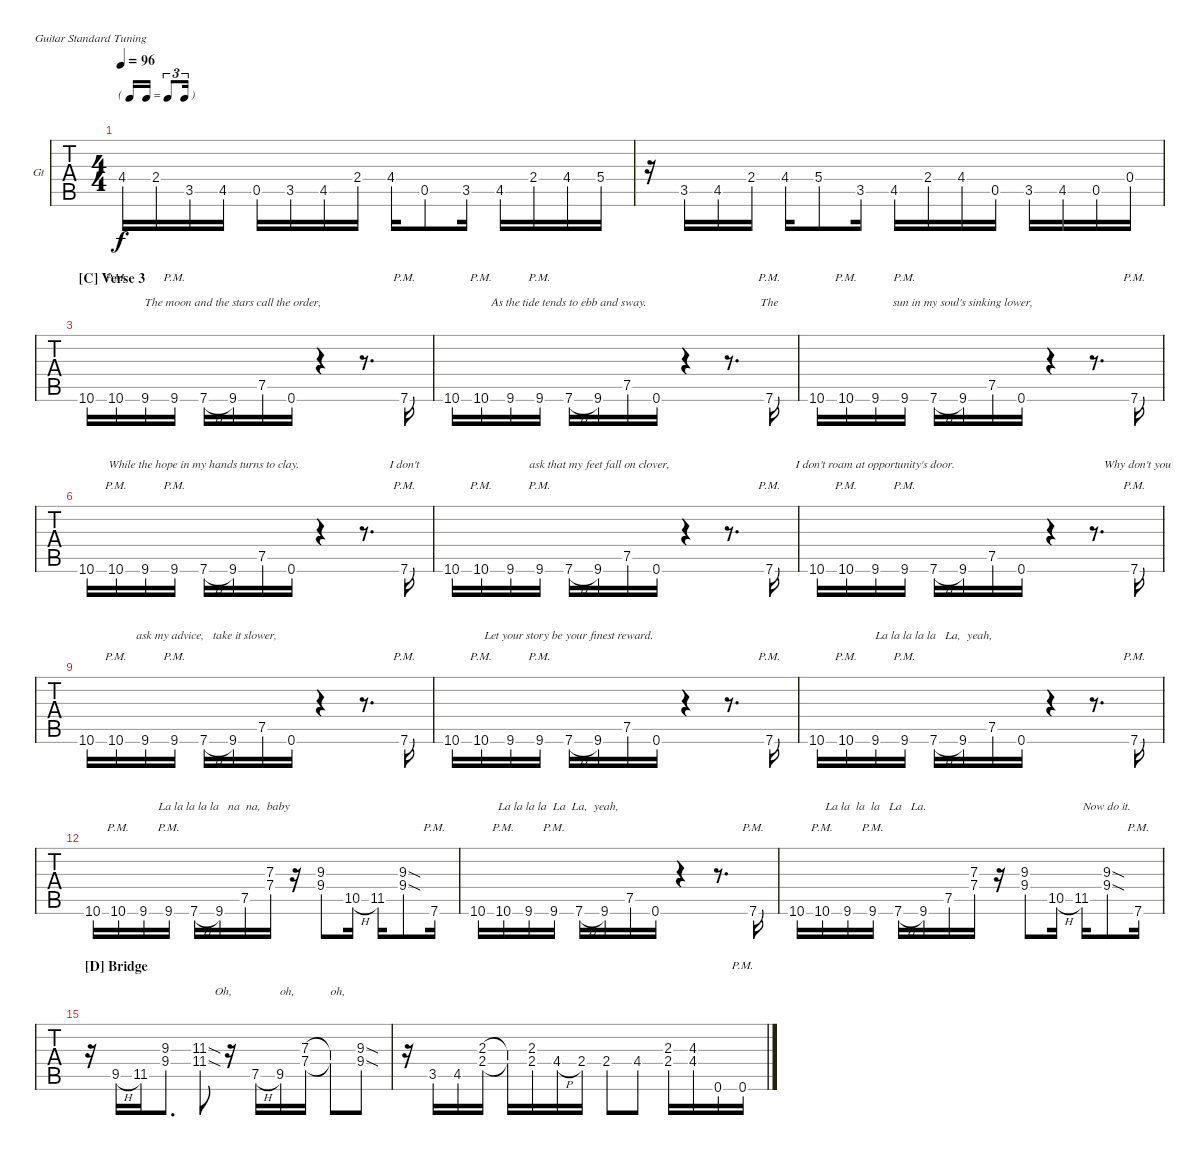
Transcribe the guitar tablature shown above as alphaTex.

\bracketExtendMode nobrackets
\firstSystemTrackNameOrientation horizontal
\otherSystemsTrackNameOrientation horizontal
\defaultBarNumberDisplay FirstOfSystem
\track ("Guitar" "Gt") {instrument overdrivenguitar}
\staff {tabs}
\tuning (E4 B3 G3 D3 A2 E2)
\ts (4 4)
\tf triplet16th
\tempo 96
\clef g2
\ks a
4.4.16{lyrics (0 "") lyrics (1 "") lyrics (2 "") lyrics (3 "") lyrics (4 "") dy f} 2.4.16{lyrics (0 "") lyrics (1 "") lyrics (2 "") lyrics (3 "") lyrics (4 "")} 3.5.16{lyrics (0 "") lyrics (1 "") lyrics (2 "") lyrics (3 "") lyrics (4 "")} 4.5.16{lyrics (0 "") lyrics (1 "") lyrics (2 "") lyrics (3 "") lyrics (4 "")} 0.5.16{lyrics (0 "") lyrics (1 "") lyrics (2 "") lyrics (3 "") lyrics (4 "")} 3.5.16{lyrics (0 "") lyrics (1 "") lyrics (2 "") lyrics (3 "") lyrics (4 "")} 4.5.16{lyrics (0 "") lyrics (1 "") lyrics (2 "") lyrics (3 "") lyrics (4 "")} 2.4.16{lyrics (0 "") lyrics (1 "") lyrics (2 "") lyrics (3 "") lyrics (4 "")} 4.4.16{lyrics (0 "") lyrics (1 "") lyrics (2 "") lyrics (3 "") lyrics (4 "")} 0.5{st}.8{lyrics (0 "") lyrics (1 "") lyrics (2 "") lyrics (3 "") lyrics (4 "")} 3.5.16{lyrics (0 "") lyrics (1 "") lyrics (2 "") lyrics (3 "") lyrics (4 "")} 4.5.16{lyrics (0 "") lyrics (1 "") lyrics (2 "") lyrics (3 "") lyrics (4 "")} 2.4.16{lyrics (0 "") lyrics (1 "") lyrics (2 "") lyrics (3 "") lyrics (4 "")} 4.4.16{lyrics (0 "") lyrics (1 "") lyrics (2 "") lyrics (3 "") lyrics (4 "")} 5.4.16{lyrics (0 "") lyrics (1 "") lyrics (2 "") lyrics (3 "") lyrics (4 "")} |
r.16 3.5.16{lyrics (0 "") lyrics (1 "") lyrics (2 "") lyrics (3 "") lyrics (4 "")} 4.5.16{lyrics (0 "") lyrics (1 "") lyrics (2 "") lyrics (3 "") lyrics (4 "")} 2.4.16{lyrics (0 "") lyrics (1 "") lyrics (2 "") lyrics (3 "") lyrics (4 "")} 4.4.16{lyrics (0 "") lyrics (1 "") lyrics (2 "") lyrics (3 "") lyrics (4 "")} 5.4{st}.8{lyrics (0 "") lyrics (1 "") lyrics (2 "") lyrics (3 "") lyrics (4 "")} 3.5.16{lyrics (0 "") lyrics (1 "") lyrics (2 "") lyrics (3 "") lyrics (4 "")} 4.5.16{lyrics (0 "") lyrics (1 "") lyrics (2 "") lyrics (3 "") lyrics (4 "")} 2.4.16{lyrics (0 "") lyrics (1 "") lyrics (2 "") lyrics (3 "") lyrics (4 "")} 4.4.16{lyrics (0 "") lyrics (1 "") lyrics (2 "") lyrics (3 "") lyrics (4 "")} 0.5.16{lyrics (0 "") lyrics (1 "") lyrics (2 "") lyrics (3 "") lyrics (4 "")} 3.5.16{lyrics (0 "") lyrics (1 "") lyrics (2 "") lyrics (3 "") lyrics (4 "")} 4.5.16{lyrics (0 "") lyrics (1 "") lyrics (2 "") lyrics (3 "") lyrics (4 "")} 0.5.16{lyrics (0 "") lyrics (1 "") lyrics (2 "") lyrics (3 "") lyrics (4 "")} 0.4.16{lyrics (0 "") lyrics (1 "") lyrics (2 "") lyrics (3 "") lyrics (4 "")} |
\section ("C" "Verse 3")
10.6.16{lyrics (0 "") lyrics (1 "") lyrics (2 "") lyrics (3 "") lyrics (4 "")} 10.6{pm}.16{lyrics (0 "") lyrics (1 "") lyrics (2 "") lyrics (3 "") lyrics (4 "")} 9.6.16{lyrics (0 "") lyrics (1 "") lyrics (2 "") lyrics (3 "") lyrics (4 "")} 9.6{pm}.16{lyrics (0 "") lyrics (1 "") lyrics (2 "") lyrics (3 "") lyrics (4 "")} 7.6{h}.16{lyrics (0 "") lyrics (1 "") lyrics (2 "") lyrics (3 "") lyrics (4 "")} 9.6.16{lyrics (0 "") lyrics (1 "") lyrics (2 "The moon and the stars call the order,") lyrics (3 "") lyrics (4 "")} 7.5.16{lyrics (0 "") lyrics (1 "") lyrics (2 "") lyrics (3 "") lyrics (4 "")} 0.6.16{lyrics (0 "") lyrics (1 "") lyrics (2 "") lyrics (3 "") lyrics (4 "")} r.4 r.8{d} 7.6{pm}.16{lyrics (0 "") lyrics (1 "") lyrics (2 "") lyrics (3 "") lyrics (4 "")} |
10.6.16{lyrics (0 "") lyrics (1 "") lyrics (2 "") lyrics (3 "") lyrics (4 "")} 10.6{pm}.16{lyrics (0 "") lyrics (1 "") lyrics (2 "") lyrics (3 "") lyrics (4 "")} 9.6.16{lyrics (0 "") lyrics (1 "") lyrics (2 "") lyrics (3 "") lyrics (4 "")} 9.6{pm}.16{lyrics (0 "") lyrics (1 "") lyrics (2 "") lyrics (3 "") lyrics (4 "")} 7.6{h}.16{lyrics (0 "") lyrics (1 "") lyrics (2 "As the tide tends to ebb and sway.") lyrics (3 "") lyrics (4 "")} 9.6.16{lyrics (0 "") lyrics (1 "") lyrics (2 "") lyrics (3 "") lyrics (4 "")} 7.5.16{lyrics (0 "") lyrics (1 "") lyrics (2 "") lyrics (3 "") lyrics (4 "")} 0.6.16{lyrics (0 "") lyrics (1 "") lyrics (2 "") lyrics (3 "") lyrics (4 "")} r.4 r.8{d} 7.6{pm}.16{lyrics (0 "") lyrics (1 "") lyrics (2 "The ") lyrics (3 "") lyrics (4 "")} |
10.6.16{lyrics (0 "") lyrics (1 "") lyrics (2 "") lyrics (3 "") lyrics (4 "")} 10.6{pm}.16{lyrics (0 "") lyrics (1 "") lyrics (2 "") lyrics (3 "") lyrics (4 "")} 9.6.16{lyrics (0 "") lyrics (1 "") lyrics (2 "") lyrics (3 "") lyrics (4 "")} 9.6{pm}.16{lyrics (0 "") lyrics (1 "") lyrics (2 "") lyrics (3 "") lyrics (4 "")} 7.6{h}.16{lyrics (0 "") lyrics (1 "") lyrics (2 "") lyrics (3 "") lyrics (4 "")} 9.6.16{lyrics (0 "") lyrics (1 "") lyrics (2 "sun in my soul's sinking lower,") lyrics (3 "") lyrics (4 "")} 7.5.16{lyrics (0 "") lyrics (1 "") lyrics (2 "") lyrics (3 "") lyrics (4 "")} 0.6.16{lyrics (0 "") lyrics (1 "") lyrics (2 "") lyrics (3 "") lyrics (4 "")} r.4 r.8{d} 7.6{pm}.16{lyrics (0 "") lyrics (1 "") lyrics (2 "") lyrics (3 "") lyrics (4 "")} |
10.6.16{lyrics (0 "") lyrics (1 "") lyrics (2 "") lyrics (3 "") lyrics (4 "")} 10.6{pm}.16{lyrics (0 "") lyrics (1 "") lyrics (2 "") lyrics (3 "") lyrics (4 "")} 9.6.16{lyrics (0 "") lyrics (1 "") lyrics (2 "") lyrics (3 "") lyrics (4 "")} 9.6{pm}.16{lyrics (0 "") lyrics (1 "") lyrics (2 "") lyrics (3 "") lyrics (4 "")} 7.6{h}.16{lyrics (0 "") lyrics (1 "") lyrics (2 "While the hope in my hands turns to clay.") lyrics (3 "") lyrics (4 "")} 9.6.16{lyrics (0 "") lyrics (1 "") lyrics (2 "") lyrics (3 "") lyrics (4 "")} 7.5.16{lyrics (0 "") lyrics (1 "") lyrics (2 "") lyrics (3 "") lyrics (4 "")} 0.6.16{lyrics (0 "") lyrics (1 "") lyrics (2 "") lyrics (3 "") lyrics (4 "")} r.4 r.8{d} 7.6{pm}.16{lyrics (0 "") lyrics (1 "") lyrics (2 "I don't") lyrics (3 "") lyrics (4 "")} |
10.6.16{lyrics (0 "") lyrics (1 "") lyrics (2 "") lyrics (3 "") lyrics (4 "")} 10.6{pm}.16{lyrics (0 "") lyrics (1 "") lyrics (2 "") lyrics (3 "") lyrics (4 "")} 9.6.16{lyrics (0 "") lyrics (1 "") lyrics (2 "") lyrics (3 "") lyrics (4 "")} 9.6{pm}.16{lyrics (0 "") lyrics (1 "") lyrics (2 "") lyrics (3 "") lyrics (4 "")} 7.6{h}.16{lyrics (0 "") lyrics (1 "") lyrics (2 "") lyrics (3 "") lyrics (4 "")} 9.6.16{lyrics (0 "") lyrics (1 "") lyrics (2 " ask that my feet fall on clover,") lyrics (3 "") lyrics (4 "")} 7.5.16{lyrics (0 "") lyrics (1 "") lyrics (2 "") lyrics (3 "") lyrics (4 "")} 0.6.16{lyrics (0 "") lyrics (1 "") lyrics (2 "") lyrics (3 "") lyrics (4 "")} r.4 r.8{d} 7.6{pm}.16{lyrics (0 "") lyrics (1 "") lyrics (2 "") lyrics (3 "") lyrics (4 "")} |
10.6.16{lyrics (0 "") lyrics (1 "") lyrics (2 "") lyrics (3 "") lyrics (4 "")} 10.6{pm}.16{lyrics (0 "") lyrics (1 "") lyrics (2 "") lyrics (3 "") lyrics (4 "")} 9.6.16{lyrics (0 "") lyrics (1 "") lyrics (2 "I don't roam at opportunity's door.") lyrics (3 "") lyrics (4 "")} 9.6{pm}.16{lyrics (0 "") lyrics (1 "") lyrics (2 "") lyrics (3 "") lyrics (4 "")} 7.6{h}.16{lyrics (0 "") lyrics (1 "") lyrics (2 "") lyrics (3 "") lyrics (4 "")} 9.6.16{lyrics (0 "") lyrics (1 "") lyrics (2 "") lyrics (3 "") lyrics (4 "")} 7.5.16{lyrics (0 "") lyrics (1 "") lyrics (2 "") lyrics (3 "") lyrics (4 "")} 0.6.16{lyrics (0 "") lyrics (1 "") lyrics (2 "") lyrics (3 "") lyrics (4 "")} r.4 r.8{d} 7.6{pm}.16{lyrics (0 "") lyrics (1 "") lyrics (2 "  Why don't you") lyrics (3 "") lyrics (4 "")} |
10.6.16{lyrics (0 "") lyrics (1 "") lyrics (2 "") lyrics (3 "") lyrics (4 "")} 10.6{pm}.16{lyrics (0 "") lyrics (1 "") lyrics (2 "") lyrics (3 "") lyrics (4 "")} 9.6.16{lyrics (0 "") lyrics (1 "") lyrics (2 "") lyrics (3 "") lyrics (4 "")} 9.6{pm}.16{lyrics (0 "") lyrics (1 "") lyrics (2 "") lyrics (3 "") lyrics (4 "")} 7.6{h}.16{lyrics (0 "") lyrics (1 "") lyrics (2 "  ask my advice,   take it slower,") lyrics (3 "") lyrics (4 "")} 9.6.16{lyrics (0 "") lyrics (1 "") lyrics (2 "") lyrics (3 "") lyrics (4 "")} 7.5.16{lyrics (0 "") lyrics (1 "") lyrics (2 "") lyrics (3 "") lyrics (4 "")} 0.6.16{lyrics (0 "") lyrics (1 "") lyrics (2 "") lyrics (3 "") lyrics (4 "")} r.4 r.8{d} 7.6{pm}.16{lyrics (0 "") lyrics (1 "") lyrics (2 "") lyrics (3 "") lyrics (4 "")} |
10.6.16{lyrics (0 "") lyrics (1 "") lyrics (2 "") lyrics (3 "") lyrics (4 "")} 10.6{pm}.16{lyrics (0 "") lyrics (1 "") lyrics (2 "") lyrics (3 "") lyrics (4 "")} 9.6.16{lyrics (0 "") lyrics (1 "") lyrics (2 "") lyrics (3 "") lyrics (4 "")} 9.6{pm}.16{lyrics (0 "") lyrics (1 "") lyrics (2 "") lyrics (3 "") lyrics (4 "")} 7.6{h}.16{lyrics (0 "") lyrics (1 "") lyrics (2 "Let your story be your finest reward.") lyrics (3 "") lyrics (4 "")} 9.6.16{lyrics (0 "") lyrics (1 "") lyrics (2 "") lyrics (3 "") lyrics (4 "")} 7.5.16{lyrics (0 "") lyrics (1 "") lyrics (2 "") lyrics (3 "") lyrics (4 "")} 0.6.16{lyrics (0 "") lyrics (1 "") lyrics (2 "") lyrics (3 "") lyrics (4 "")} r.4 r.8{d} 7.6{pm}.16{lyrics (0 "") lyrics (1 "") lyrics (2 "") lyrics (3 "") lyrics (4 "")} |
10.6.16{lyrics (0 "") lyrics (1 "") lyrics (2 "") lyrics (3 "") lyrics (4 "")} 10.6{pm}.16{lyrics (0 "") lyrics (1 "") lyrics (2 "") lyrics (3 "") lyrics (4 "")} 9.6.16{lyrics (0 "") lyrics (1 "") lyrics (2 "") lyrics (3 "") lyrics (4 "")} 9.6{pm}.16{lyrics (0 "") lyrics (1 "") lyrics (2 "") lyrics (3 "") lyrics (4 "")} 7.6{h}.16{lyrics (0 "") lyrics (1 "") lyrics (2 "La la la la la   La,  yeah,") lyrics (3 "") lyrics (4 "")} 9.6.16{lyrics (0 "") lyrics (1 "") lyrics (2 "") lyrics (3 "") lyrics (4 "")} 7.5.16{lyrics (0 "") lyrics (1 "") lyrics (2 "") lyrics (3 "") lyrics (4 "")} 0.6.16{lyrics (0 "") lyrics (1 "") lyrics (2 "") lyrics (3 "") lyrics (4 "")} r.4 r.8{d} 7.6{pm}.16{lyrics (0 "") lyrics (1 "") lyrics (2 "") lyrics (3 "") lyrics (4 "")} |
10.6.16{lyrics (0 "") lyrics (1 "") lyrics (2 "") lyrics (3 "") lyrics (4 "")} 10.6{pm}.16{lyrics (0 "") lyrics (1 "") lyrics (2 "") lyrics (3 "") lyrics (4 "")} 9.6.16{lyrics (0 "") lyrics (1 "") lyrics (2 "") lyrics (3 "") lyrics (4 "")} 9.6{pm}.16{lyrics (0 "") lyrics (1 "") lyrics (2 "") lyrics (3 "") lyrics (4 "")} 7.6{h}.16{lyrics (0 "") lyrics (1 "") lyrics (2 "") lyrics (3 "") lyrics (4 "")} 9.6.16{lyrics (0 "") lyrics (1 "") lyrics (2 "   La la la la la   na  na,  baby") lyrics (3 "") lyrics (4 "")} 7.5.16{lyrics (0 "") lyrics (1 "") lyrics (2 "") lyrics (3 "") lyrics (4 "")} (7.3 7.4).16{lyrics (0 "") lyrics (1 "") lyrics (2 "") lyrics (3 "") lyrics (4 "")} r.16 (9.3{st} 9.4{st}).8{lyrics (0 "") lyrics (1 "") lyrics (2 "") lyrics (3 "") lyrics (4 "")} 10.5{h}.16{lyrics (0 "") lyrics (1 "") lyrics (2 "") lyrics (3 "") lyrics (4 "")} 11.5.16{lyrics (0 "") lyrics (1 "") lyrics (2 "") lyrics (3 "") lyrics (4 "")} (9.3{sod} 9.4{sod}).8{lyrics (0 "") lyrics (1 "") lyrics (2 "") lyrics (3 "") lyrics (4 "")} 7.6{pm}.16{lyrics (0 "") lyrics (1 "") lyrics (2 "") lyrics (3 "") lyrics (4 "")} |
10.6.16{lyrics (0 "") lyrics (1 "") lyrics (2 "") lyrics (3 "") lyrics (4 "")} 10.6{pm}.16{lyrics (0 "") lyrics (1 "") lyrics (2 "") lyrics (3 "") lyrics (4 "")} 9.6.16{lyrics (0 "") lyrics (1 "") lyrics (2 "") lyrics (3 "") lyrics (4 "")} 9.6{pm}.16{lyrics (0 "") lyrics (1 "") lyrics (2 "   La la la la  La  La,  yeah,") lyrics (3 "") lyrics (4 "")} 7.6{h}.16{lyrics (0 "") lyrics (1 "") lyrics (2 "") lyrics (3 "") lyrics (4 "")} 9.6.16{lyrics (0 "") lyrics (1 "") lyrics (2 "") lyrics (3 "") lyrics (4 "")} 7.5.16{lyrics (0 "") lyrics (1 "") lyrics (2 "") lyrics (3 "") lyrics (4 "")} 0.6.16{lyrics (0 "") lyrics (1 "") lyrics (2 "") lyrics (3 "") lyrics (4 "")} r.4 r.8{d} 7.6{pm}.16{lyrics (0 "") lyrics (1 "") lyrics (2 "") lyrics (3 "") lyrics (4 "")} |
10.6.16{lyrics (0 "") lyrics (1 "") lyrics (2 "") lyrics (3 "") lyrics (4 "")} 10.6{pm}.16{lyrics (0 "") lyrics (1 "") lyrics (2 "") lyrics (3 "") lyrics (4 "")} 9.6.16{lyrics (0 "") lyrics (1 "") lyrics (2 "                   La la  la  la   La   La.") lyrics (3 "") lyrics (4 "")} 9.6{pm}.16{lyrics (0 "") lyrics (1 "") lyrics (2 "") lyrics (3 "") lyrics (4 "")} 7.6{h}.16{lyrics (0 "") lyrics (1 "") lyrics (2 "") lyrics (3 "") lyrics (4 "")} 9.6.16{lyrics (0 "") lyrics (1 "") lyrics (2 "") lyrics (3 "") lyrics (4 "")} 7.5.16{lyrics (0 "") lyrics (1 "") lyrics (2 "") lyrics (3 "") lyrics (4 "")} (7.3 7.4).16{lyrics (0 "") lyrics (1 "") lyrics (2 "") lyrics (3 "") lyrics (4 "")} r.16 (9.3{st} 9.4{st}).8{lyrics (0 "") lyrics (1 "") lyrics (2 "") lyrics (3 "") lyrics (4 "")} 10.5{h}.16{lyrics (0 "") lyrics (1 "") lyrics (2 "") lyrics (3 "") lyrics (4 "")} 11.5.16{lyrics (0 "") lyrics (1 "") lyrics (2 "") lyrics (3 "") lyrics (4 "")} (9.3{sod} 9.4{sod}).8{lyrics (0 "") lyrics (1 "") lyrics (2 "Now do it.") lyrics (3 "") lyrics (4 "")} 7.6{pm}.16{lyrics (0 "") lyrics (1 "") lyrics (2 "") lyrics (3 "") lyrics (4 "")} |
\section ("D" "Bridge")
r.16 9.5{h}.16{lyrics (0 "") lyrics (1 "") lyrics (2 "") lyrics (3 "") lyrics (4 "")} 11.5.16{lyrics (0 "") lyrics (1 "") lyrics (2 "") lyrics (3 "") lyrics (4 "")} (9.3 9.4).8{d lyrics (0 "") lyrics (1 "") lyrics (2 "") lyrics (3 "") lyrics (4 "")} (11.3{sod} 11.4{sod}).8{lyrics (0 "") lyrics (1 "") lyrics (2 "") lyrics (3 "") lyrics (4 "")} r.16 7.5{h}.16{lyrics (0 "") lyrics (1 "") lyrics (2 "") lyrics (3 "") lyrics (4 "")} 9.5.16{lyrics (0 "") lyrics (1 "") lyrics (2 "Oh,                oh,            oh,") lyrics (3 "") lyrics (4 "")} (7.3 7.4).16{lyrics (0 "") lyrics (1 "") lyrics (2 "") lyrics (3 "") lyrics (4 "")} (7.3{t} 7.4{t}).8{lyrics (0 "") lyrics (1 "") lyrics (2 "") lyrics (3 "") lyrics (4 "")} (9.3{sod} 9.4{sod}).8{lyrics (0 "") lyrics (1 "") lyrics (2 "") lyrics (3 "") lyrics (4 "")} |
r.16 3.5.16{lyrics (0 "") lyrics (1 "") lyrics (2 "") lyrics (3 "") lyrics (4 "")} 4.5.16{lyrics (0 "") lyrics (1 "") lyrics (2 "") lyrics (3 "") lyrics (4 "")} (2.3 2.4).16{lyrics (0 "") lyrics (1 "") lyrics (2 "") lyrics (3 "") lyrics (4 "")} (2.3{t} 2.4{t}).16{lyrics (0 "") lyrics (1 "") lyrics (2 "") lyrics (3 "") lyrics (4 "")} (2.3 2.4).16{lyrics (0 "") lyrics (1 "") lyrics (2 "") lyrics (3 "") lyrics (4 "")} 4.4{h}.16{lyrics (0 "") lyrics (1 "") lyrics (2 "") lyrics (3 "") lyrics (4 "")} 2.4.16{lyrics (0 "") lyrics (1 "") lyrics (2 "") lyrics (3 "") lyrics (4 "")} 2.4{st}.8{lyrics (0 "") lyrics (1 "") lyrics (2 "") lyrics (3 "") lyrics (4 "")} 4.4{st}.8{lyrics (0 "") lyrics (1 "") lyrics (2 "") lyrics (3 "") lyrics (4 "")} (2.3 2.4).16{lyrics (0 "") lyrics (1 "") lyrics (2 "") lyrics (3 "") lyrics (4 "")} (4.3 4.4).16{lyrics (0 "") lyrics (1 "") lyrics (2 "") lyrics (3 "") lyrics (4 "")} 0.6.16{lyrics (0 "") lyrics (1 "") lyrics (2 "") lyrics (3 "") lyrics (4 "")} 0.6{pm}.16{lyrics (0 "") lyrics (1 "") lyrics (2 "") lyrics (3 "") lyrics (4 "")}
